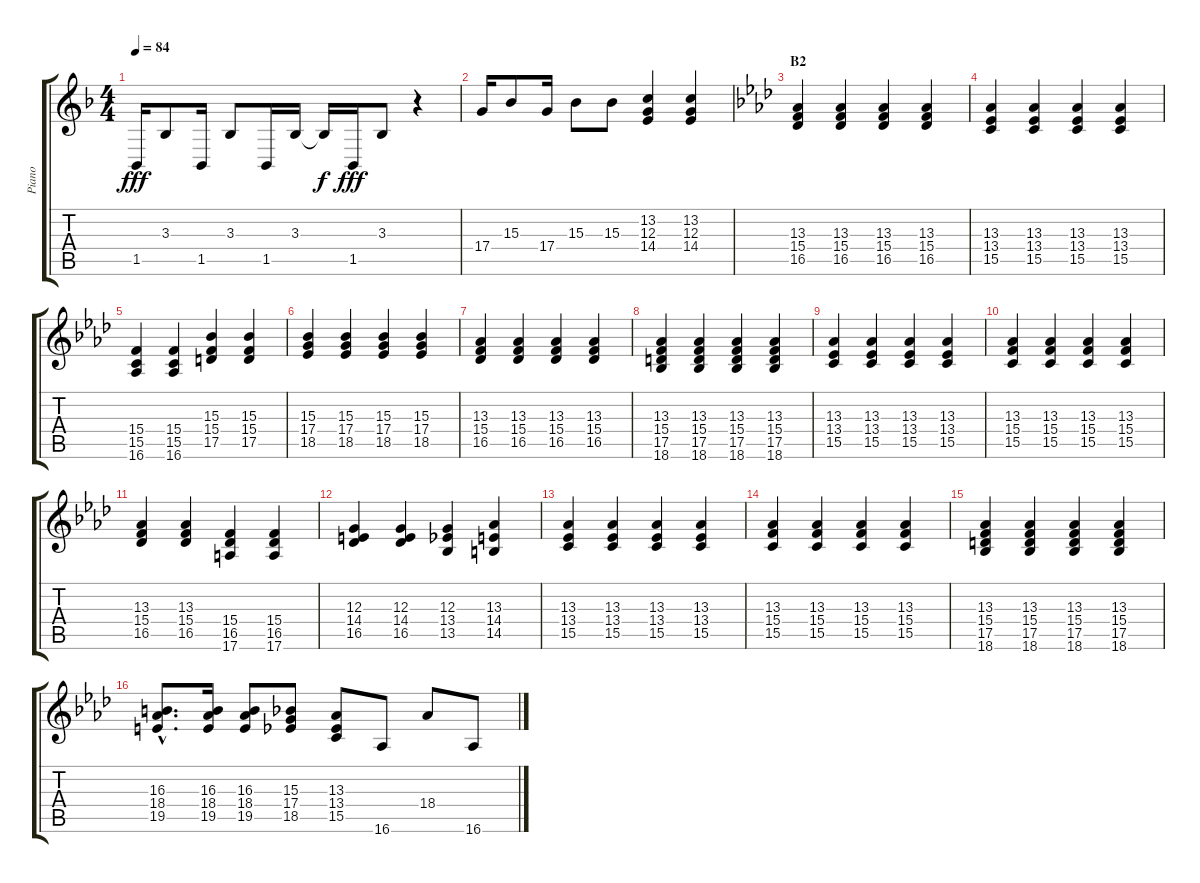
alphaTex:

\track ("Piano" "Piano") {instrument acousticgrandpiano}
\staff {score tabs}
\tuning (E4 B3 G3 D3 A2 E2) {hide}
\ts (4 4)
\tempo 84
\clef g2
\ks f
1.5.16{dy fff} 3.3.8 1.5.16 3.3.8 1.5.16 3.3.16 3.3{t}.16{dy f} 1.5.16{dy fff} 3.3.8 r.4 |
17.4.16 15.3.8 17.4.16 15.3.8 15.3.8 (13.2 12.3 14.4).4 (13.2 12.3 14.4).4 |
\section ("" "B2")
\ks ab
(13.3 15.4 16.5).4 (13.3 15.4 16.5).4 (13.3 15.4 16.5).4 (13.3 15.4 16.5).4 |
(13.3 13.4 15.5).4 (13.3 13.4 15.5).4 (13.3 13.4 15.5).4 (13.3 13.4 15.5).4 |
(15.4 15.5 16.6).4 (15.4 15.5 16.6).4 (15.3 15.4 17.5).4 (15.3 15.4 17.5).4 |
(15.3 17.4 18.5).4 (15.3 17.4 18.5).4 (15.3 17.4 18.5).4 (15.3 17.4 18.5).4 |
(13.3 15.4 16.5).4 (13.3 15.4 16.5).4 (13.3 15.4 16.5).4 (13.3 15.4 16.5).4 |
(13.3 15.4 17.5 18.6).4 (13.3 15.4 17.5 18.6).4 (13.3 15.4 17.5 18.6).4 (13.3 15.4 17.5 18.6).4 |
(13.3 13.4 15.5).4 (13.3 13.4 15.5).4 (13.3 13.4 15.5).4 (13.3 13.4 15.5).4 |
(13.3 15.4 15.5).4 (13.3 15.4 15.5).4 (13.3 15.4 15.5).4 (13.3 15.4 15.5).4 |
(13.3 15.4 16.5).4 (13.3 15.4 16.5).4 (15.4 16.5 17.6).4 (15.4 16.5 17.6).4 |
(12.3 14.4 16.5).4 (12.3 14.4 16.5).4 (12.3 13.4 13.5).4 (13.3 14.4 14.5).4 |
(13.3 13.4 15.5).4 (13.3 13.4 15.5).4 (13.3 13.4 15.5).4 (13.3 13.4 15.5).4 |
(13.3 15.4 15.5).4 (13.3 15.4 15.5).4 (13.3 15.4 15.5).4 (13.3 15.4 15.5).4 |
(13.3 15.4 17.5 18.6).4 (13.3 15.4 17.5 18.6).4 (13.3 15.4 17.5 18.6).4 (13.3 15.4 17.5 18.6).4 |
(16.3{hac} 18.4{hac} 19.5{hac}).8{d volume 13} (16.3 18.4 19.5).16 (16.3 18.4 19.5).8 (15.3 17.4 18.5).8 (13.3 13.4 15.5).8 16.6.8 18.4.8 16.6.8
